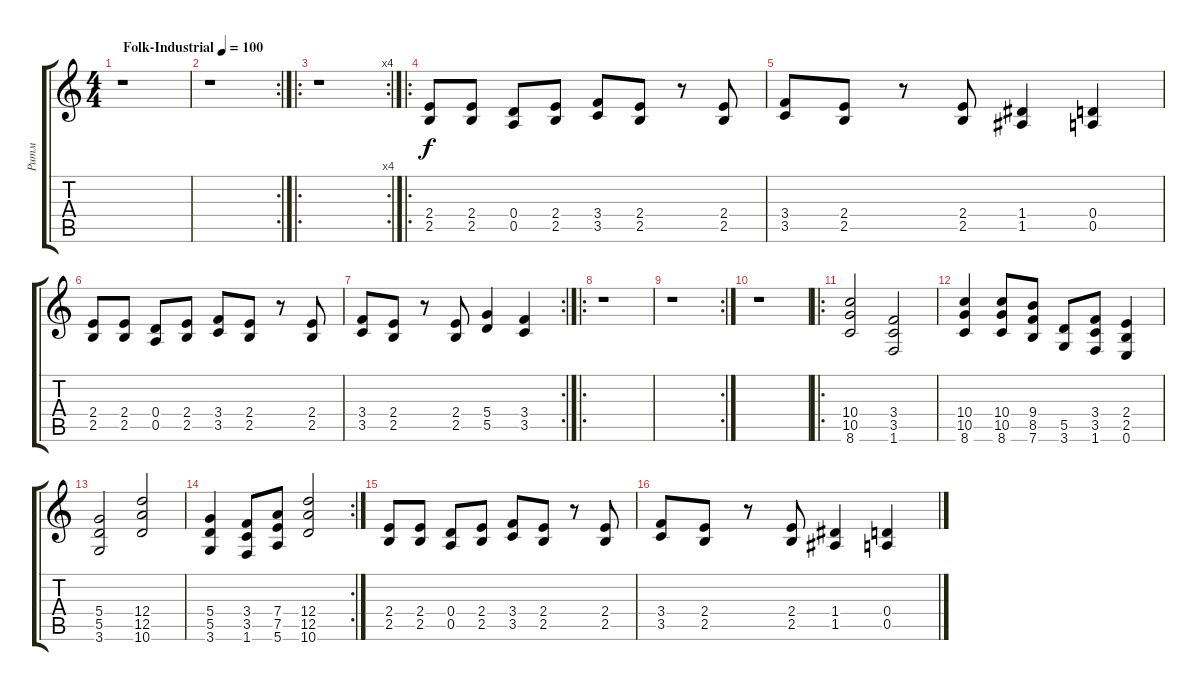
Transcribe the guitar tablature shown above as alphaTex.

\track ("Ритм" "Ритм") {instrument distortionguitar}
\staff {score tabs}
\tuning (E4 B3 G3 D3 A2 E2) {hide}
\ts (4 4)
\tempo (100 "Folk-Industrial")
\clef g2
\ks c
r.1{dy f instrument distortionguitar} |
\rc 2
r.1 |
\ro
\rc 4
r.1 |
\ro
(2.4 2.5).8 (2.4 2.5).8 (0.4 0.5).8 (2.4 2.5).8 (3.4 3.5).8 (2.4 2.5).8 r.8 (2.4 2.5).8 |
(3.4 3.5).8 (2.4 2.5).8 r.8 (2.4 2.5).8 (1.4 1.5).4 (0.4 0.5).4 |
(2.4 2.5).8 (2.4 2.5).8 (0.4 0.5).8 (2.4 2.5).8 (3.4 3.5).8 (2.4 2.5).8 r.8 (2.4 2.5).8 |
\rc 2
(3.4 3.5).8 (2.4 2.5).8 r.8 (2.4 2.5).8 (5.4 5.5).4 (3.4 3.5).4 |
\ro
r.1 |
\rc 2
r.1 |
r.1 |
\ro
(10.4 10.5 8.6).2 (3.4 3.5 1.6).2 |
(10.4 10.5 8.6).4 (10.4 10.5 8.6).8 (9.4 8.5 7.6).8 (5.5 3.6).8 (3.4 3.5 1.6).8 (2.4 2.5 0.6).4 |
(5.4 5.5 3.6).2 (12.4 12.5 10.6).2 |
\rc 2
(5.4 5.5 3.6).4 (3.4 3.5 1.6).8 (7.4 7.5 5.6).8 (12.4 12.5 10.6).2 |
(2.4 2.5).8 (2.4 2.5).8 (0.4 0.5).8 (2.4 2.5).8 (3.4 3.5).8 (2.4 2.5).8 r.8 (2.4 2.5).8 |
(3.4 3.5).8 (2.4 2.5).8 r.8 (2.4 2.5).8 (1.4 1.5).4 (0.4 0.5).4
